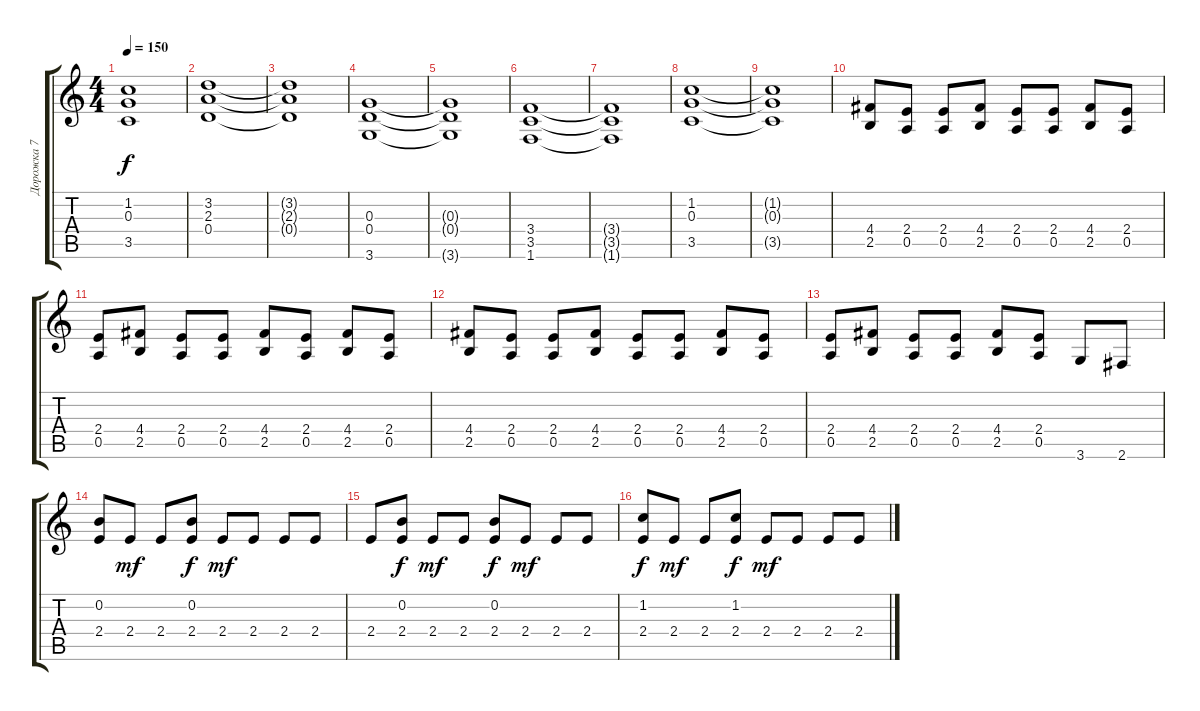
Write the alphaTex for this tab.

\track ("Дорожка 7" "Дорожка 7") {instrument distortionguitar}
\staff {score tabs}
\tuning (E4 B3 G3 D3 A2 E2) {hide}
\ts (4 4)
\tempo 150
\clef g2
\ks c
(1.2{t} 0.3{t} 3.5{t}).1{dy f} |
(3.2 2.3 0.4).1 |
(3.2{t} 2.3{t} 0.4{t}).1 |
(0.3 0.4 3.6).1 |
(0.3{t} 0.4{t} 3.6{t}).1 |
(3.4 3.5 1.6).1 |
(3.4{t} 3.5{t} 1.6{t}).1 |
(1.2 0.3 3.5).1 |
(1.2{t} 0.3{t} 3.5{t}).1 |
(4.4 2.5).8 (2.4 0.5).8 (2.4 0.5).8 (4.4 2.5).8 (2.4 0.5).8 (2.4 0.5).8 (4.4 2.5).8 (2.4 0.5).8 |
(2.4 0.5).8 (4.4 2.5).8 (2.4 0.5).8 (2.4 0.5).8 (4.4 2.5).8 (2.4 0.5).8 (4.4 2.5).8 (2.4 0.5).8 |
(4.4 2.5).8 (2.4 0.5).8 (2.4 0.5).8 (4.4 2.5).8 (2.4 0.5).8 (2.4 0.5).8 (4.4 2.5).8 (2.4 0.5).8 |
(2.4 0.5).8 (4.4 2.5).8 (2.4 0.5).8 (2.4 0.5).8 (4.4 2.5).8 (2.4 0.5).8 3.6.8 2.6.8 |
(0.2 2.4).8 2.4.8{dy mf} 2.4.8 (0.2 2.4).8{dy f} 2.4.8{dy mf} 2.4.8 2.4.8 2.4.8 |
2.4.8 (0.2 2.4).8{dy f} 2.4.8{dy mf} 2.4.8 (0.2 2.4).8{dy f} 2.4.8{dy mf} 2.4.8 2.4.8 |
(1.2 2.4).8{dy f} 2.4.8{dy mf} 2.4.8 (1.2 2.4).8{dy f} 2.4.8{dy mf} 2.4.8 2.4.8 2.4.8
